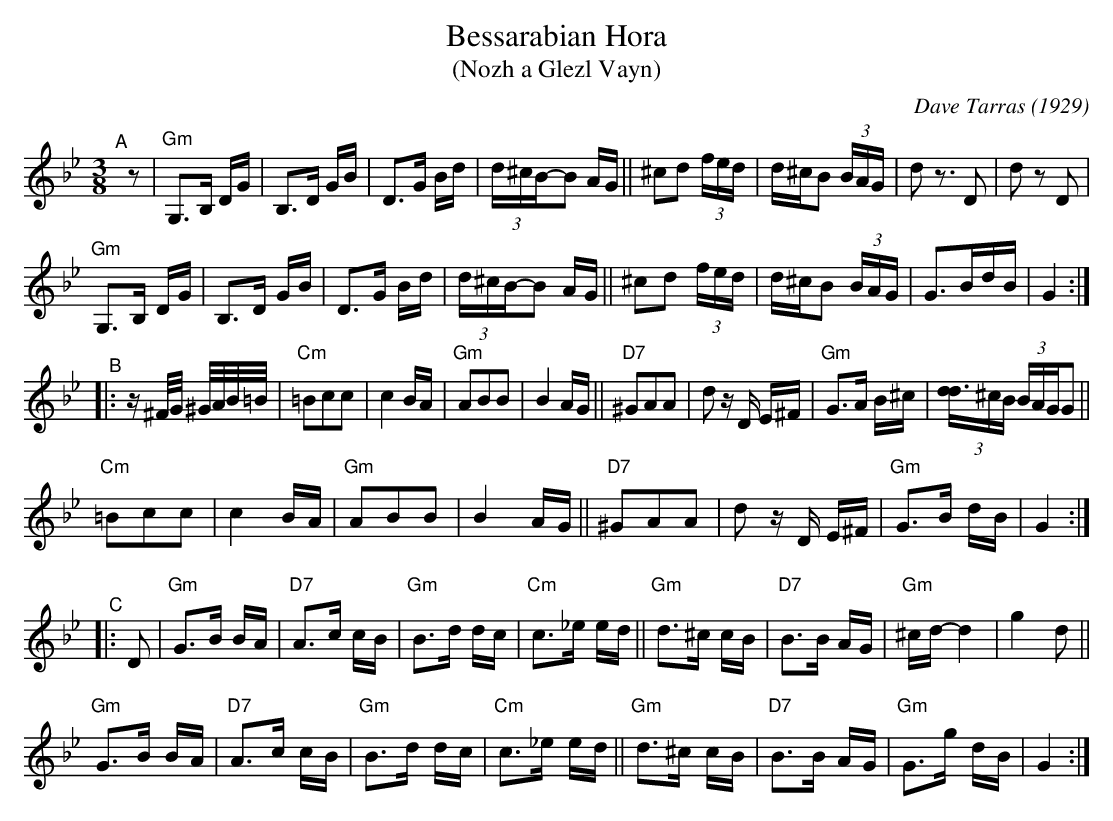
X:1
T: Bessarabian Hora
T: (Nozh a Glezl Vayn)
C: Dave Tarras (1929)
M: 3/8
L: 1/16
K: Gm
"^A"[|] z2 |\
"Gm"G,3B, DG | B,3D GB | D3G Bd | (3d^cB-B2 AG || ^c2d2 (3fed | d^cB2 (3BAG | d2 z3 D2 | d2 z2 D2 |
"Gm"G,3B, DG | B,3D GB | D3G Bd | (3d^cB-B2 AG || ^c2d2 (3fed | d^cB2 (3BAG | G3BdB | G4 :|
"^B"|: z^F/G/ ^G/A/B/=B/ |\
"Cm"=B2c2c2 | c4 BA | "Gm"A2B2B2 | B4 AG || "D7"^G2A2A2 | d2 zD E^F | "Gm"G3A B^c | (3[dd6]^cB (3BAGG2 ||
"Cm"=B2c2c2 | c4 BA | "Gm"A2B2B2 | B4 AG || "D7"^G2A2A2 | d2 zD E^F | "Gm"G3B dB | G4 :|
"^C"|: D2 |\
"Gm"G3B BA | "D7"A3c cB | "Gm"B3d dc | "Cm"c3_e ed || "Gm"d3^c cB | "D7"B3B AG | "Gm"^cd- d4 | g4 d2 ||
"Gm"G3B BA | "D7"A3c cB | "Gm"B3d dc | "Cm"c3_e ed || "Gm"d3^c cB | "D7"B3B AG | "Gm"G3g dB | G4 :|
